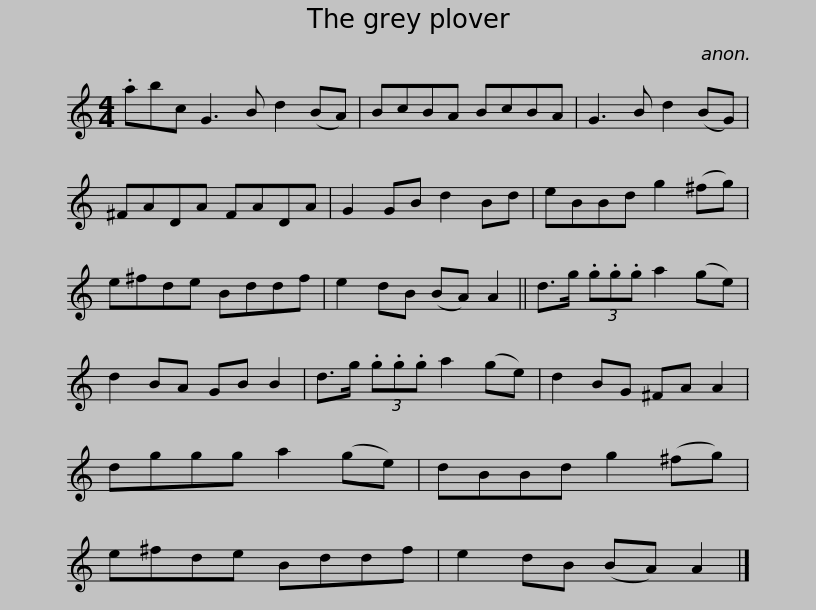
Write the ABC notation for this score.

X:1
L:1/8
M:4/4
I:linebreak $
K:C
V:1 treble
V:1
 .abc G3 B d2 (BA) | BcBA BcBA | G3 B d2 (BG) | ^FADA FADA | G2 GB d2 Bd | %5
 eBBd g2 (^fg) |$ e^fde Bddf | e2 dB (BA) A2 || d>g (3.g.g.g a2 (ge) | d2 BA GB B2 | %10
 d>g (3.g.g.g a2 (ge) | d2 BG ^FA A2 |$ dggg a2 (ge) | dBBd g2 (^fg) | e^fde Bddf | %15
 e2 dB (BA) A2 |] %16
